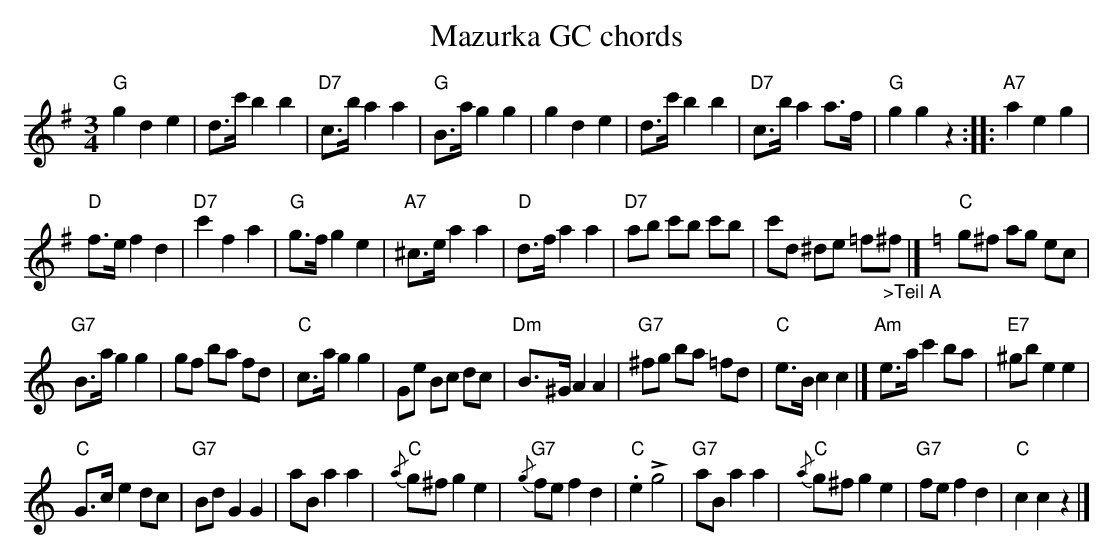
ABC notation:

X:1
T: Mazurka GC chords
M:3/4
L:1/8
K:G %%MIDI gchordon
"G"g2d2e2 | d>c'b2b2 | "D7"c>ba2a2 | "G"B>ag2g2 | g2d2e2 | d>c'b2b2 | "D7"c>ba2 a>f | "G"g2g2z2:: "A7"a2e2g2 |
"D"f>ef2d2 | "D7"c'2f2a2 | "G"g>fg2e2 | "A7"^c>ea2a2 | "D"d>fa2a2 | "D7"ab c'b c'b | c'd ^de =f"_>Teil A"^f |] [K:C] "C"g^f ag ec |
"G7"B>ag2g2 | gf ba fd | "C"c>ag2g2 | Ge Bc dc | "Dm"B>^GA2A2 | "G7"^fg ba =fd |  "C"e>Bc2c2 |] "Am"e>a c'2ba | "E7"^gbe2e2 |
"C"G>c e2dc | "G7"BdG2G2 | aBa2a2 | "C"{/a}g^f g2e2 | "G7"{/g}fef2d2 | "C".e2!>!g4 | "G7"aBa2a2 |  "C"{/a}g^f g2e2 | "G7"fef2d2 | "C"c2c2z2 |]
